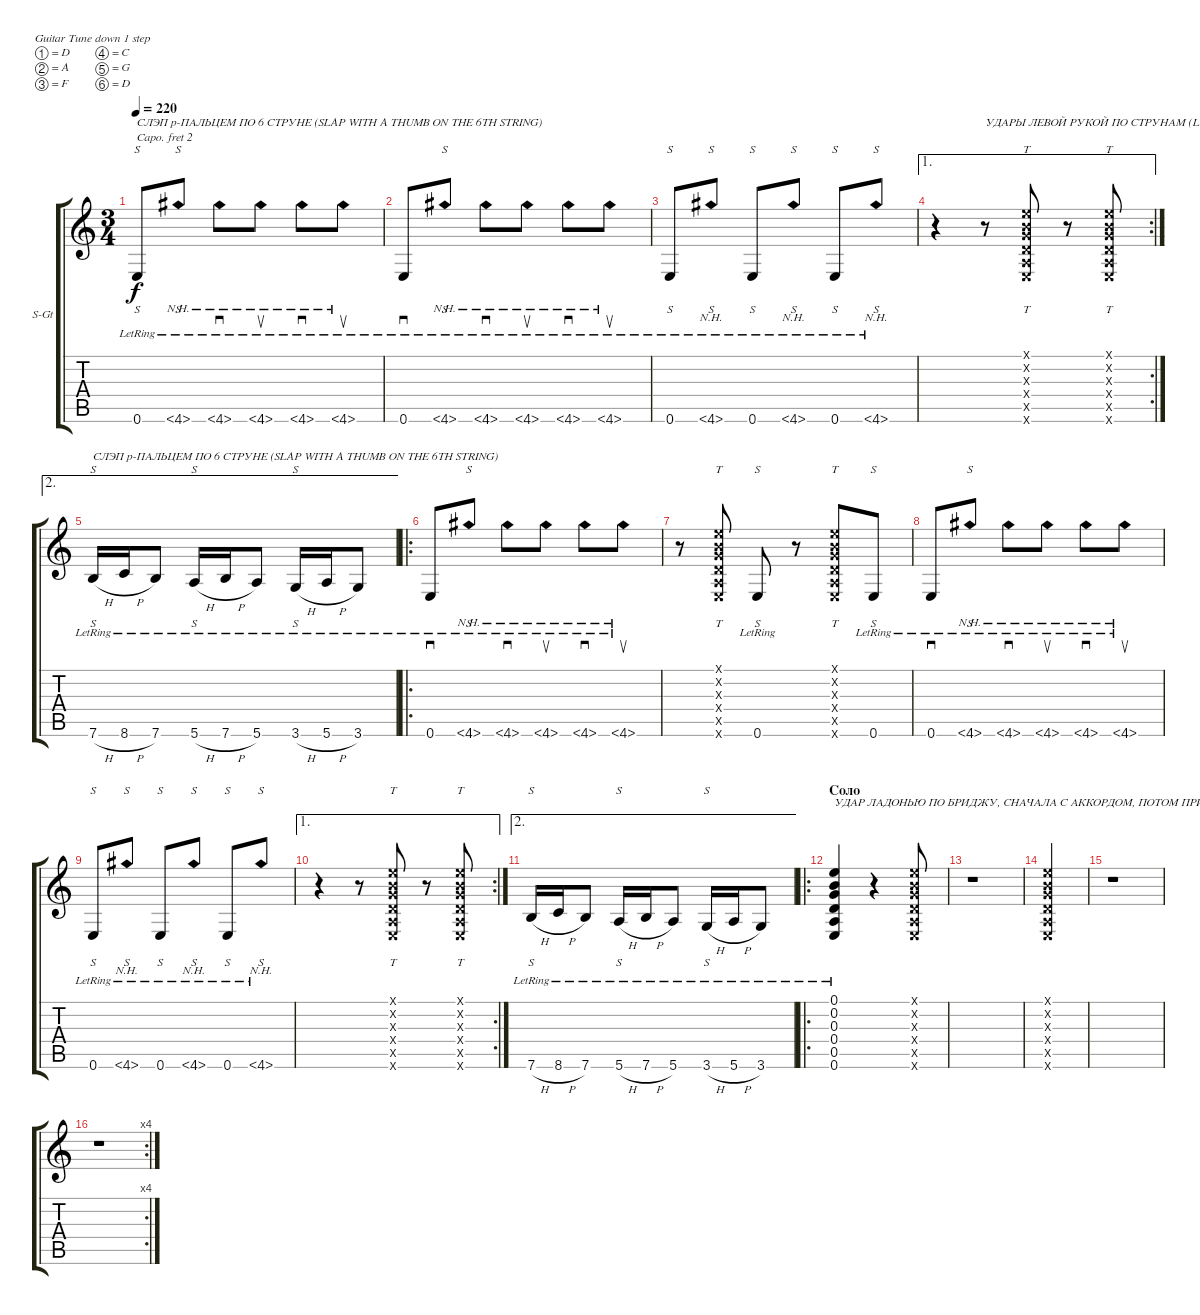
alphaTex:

\defaultSystemsLayout 4
\bracketExtendMode groupsimilarinstruments
\firstSystemTrackNameOrientation horizontal
\otherSystemsTrackNameOrientation horizontal
\track ("Steel Guitar" "S-Gt") {instrument acousticguitarsteel}
\staff {score tabs}
\capo 2
\tuning (D4 A3 F3 C3 G2 D2)
\ts (3 4)
\tempo 220
\clef g2
\ks c
0.6{lr}.8{s txt "СЛЭП p-ПАЛЬЦЕМ ПО 6 СТРУНЕ (SLAP WITH A THUMB ON THE 6TH STRING)" dy f} 4.6{nh lr}.8{s} 4.6{nh lr}.8{sd} 4.6{nh lr}.8{su} 4.6{nh lr}.8{sd} 4.6{nh lr}.8{su} |
0.6{lr}.8{sd} 4.6{nh lr}.8{s} 4.6{nh lr}.8{sd} 4.6{nh lr}.8{su} 4.6{nh lr}.8{sd} 4.6{nh lr}.8{su} |
0.6{lr}.8{s} 4.6{nh lr}.8{s} 0.6{lr}.8{s} 4.6{nh lr}.8{s} 0.6{lr}.8{s} 4.6{nh lr}.8{s} |
\ae 1
\rc 2
r.4 r.8{txt "УДАРЫ ЛЕВОЙ РУКОЙ ПО СТРУНАМ (L.H. PERCUSSIVE SLAPS ON THE FRETBOARD)"} (0.6{x} 0.5{x} 0.4{x} 0.1{x} 0.3{x} 0.2{x}).8{tt} r.8 (0.6{x} 0.5{x} 0.4{x} 0.1{x} 0.3{x} 0.2{x}).8{tt} |
\ae 2
7.6{h lr}.16{s txt "СЛЭП p-ПАЛЬЦЕМ ПО 6 СТРУНЕ (SLAP WITH A THUMB ON THE 6TH STRING)"} 8.6{h lr}.16 7.6{lr}.8 5.6{h lr}.16{s} 7.6{h lr}.16 5.6{lr}.8 3.6{h lr}.16{s} 5.6{h lr}.16 3.6{lr}.8 |
\ro
0.6{lr}.8{sd} 4.6{nh lr}.8{s} 4.6{nh lr}.8{sd} 4.6{nh lr}.8{su} 4.6{nh lr}.8{sd} 4.6{nh lr}.8{su} |
r.8 (0.6{x} 0.5{x} 0.4{x} 0.1{x} 0.3{x} 0.2{x}).8{tt} 0.6{lr}.8{s} r.8 (0.6{x} 0.5{x} 0.4{x} 0.1{x} 0.3{x} 0.2{x}).8{tt} 0.6{lr}.8{s} |
0.6{lr}.8{sd} 4.6{nh lr}.8{s} 4.6{nh lr}.8{sd} 4.6{nh lr}.8{su} 4.6{nh lr}.8{sd} 4.6{nh lr}.8{su} |
0.6{lr}.8{s} 4.6{nh lr}.8{s} 0.6{lr}.8{s} 4.6{nh lr}.8{s} 0.6{lr}.8{s} 4.6{nh lr}.8{s} |
\ae 1
\rc 2
r.4 r.8 (0.6{x} 0.5{x} 0.4{x} 0.1{x} 0.3{x} 0.2{x}).8{tt} r.8 (0.6{x} 0.5{x} 0.4{x} 0.1{x} 0.3{x} 0.2{x}).8{tt} |
\ae 2
7.6{h lr}.16{s} 8.6{h lr}.16 7.6{lr}.8 5.6{h lr}.16{s} 7.6{h lr}.16 5.6{lr}.8 3.6{h lr}.16{s} 5.6{h lr}.16 3.6{lr}.8 |
\ro
\section ("" "Соло")
(0.2{lr} 0.1{lr} 0.3{lr} 0.4{lr} 0.6{lr} 0.5{lr}).4{txt "УДАР ЛАДОНЬЮ ПО БРИДЖУ, СНАЧАЛА С АККОРДОМ, ПОТОМ ПРИГЛУШЁННЫЙ (R.H. BRIDGE HIT)"} r.4 (0.1{x} 0.2{x} 0.3{x} 0.4{x} 0.5{x} 0.6{x}).8 |
r.1 |
(0.1{x} 0.2{x} 0.3{x} 0.4{x} 0.5{x} 0.6{x}).4 |
r.1 |
\rc 4
r.1
